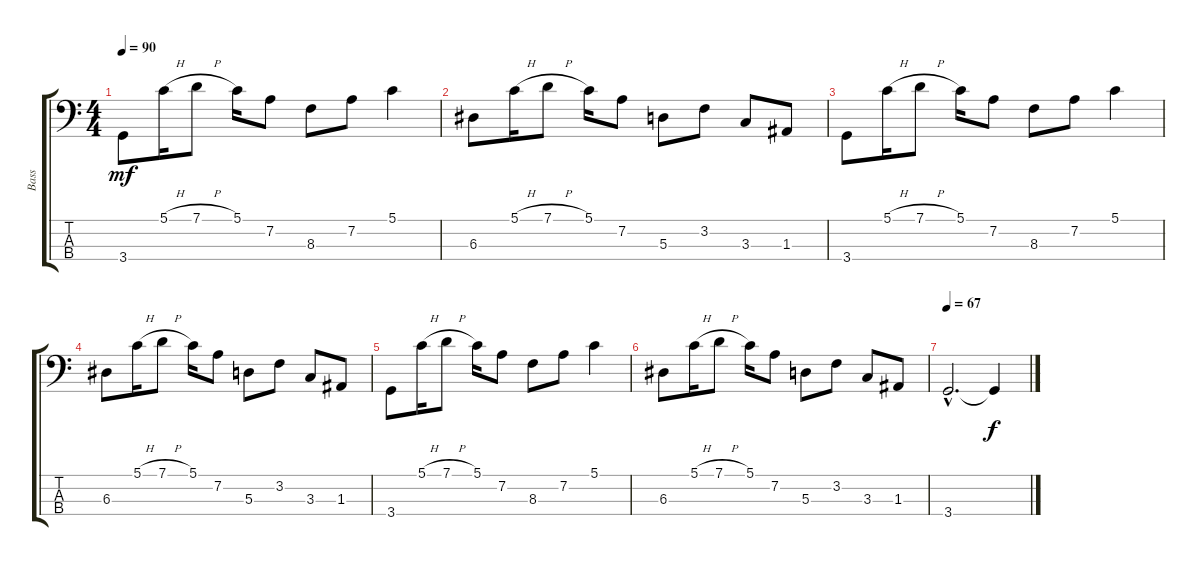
\track ("Bass" "Bass") {instrument electricbassfinger}
\staff {score tabs}
\tuning (G2 D2 A1 E1) {hide}
\ts (4 4)
\tempo 90
\clef f4
\ks c
3.4.8{dy mf} 5.1{h}.16 7.1{h}.8 5.1.16 7.2.8 8.3.8 7.2.8 5.1.4 |
6.3.8 5.1{h}.16 7.1{h}.8 5.1.16 7.2.8 5.3.8 3.2.8 3.3.8 1.3.8 |
3.4.8 5.1{h}.16 7.1{h}.8 5.1.16 7.2.8 8.3.8 7.2.8 5.1.4 |
6.3.8 5.1{h}.16 7.1{h}.8 5.1.16 7.2.8 5.3.8 3.2.8 3.3.8 1.3.8 |
3.4.8 5.1{h}.16 7.1{h}.8 5.1.16 7.2.8 8.3.8 7.2.8 5.1.4 |
6.3.8 5.1{h}.16 7.1{h}.8 5.1.16 7.2.8 5.3.8 3.2.8 3.3.8 1.3.8 |
\tempo 67
3.4{hac}.2{d} 3.4{t}.4{dy f}
